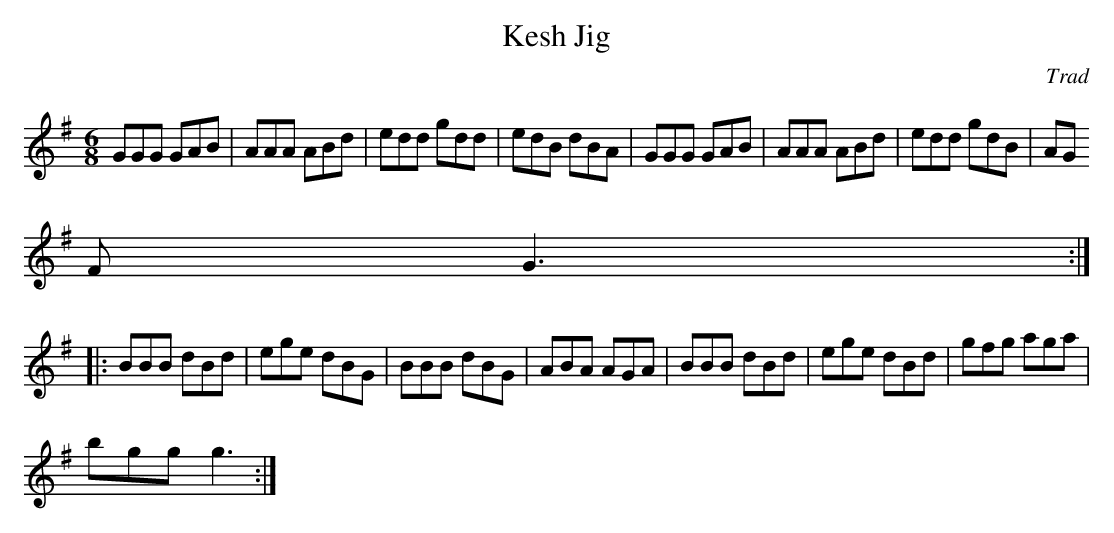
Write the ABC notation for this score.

X:1
T:Kesh Jig
M:6/8
L:1/8
C:Trad
K:G
GGG GAB | AAA ABd | edd gdd | edB dBA | GGG GAB | AAA ABd | edd gdB | AG
F G3 :|
|: BBB dBd | ege dBG | BBB dBG | ABA AGA | BBB dBd | ege dBd | gfg aga |
bgg g3 :|
